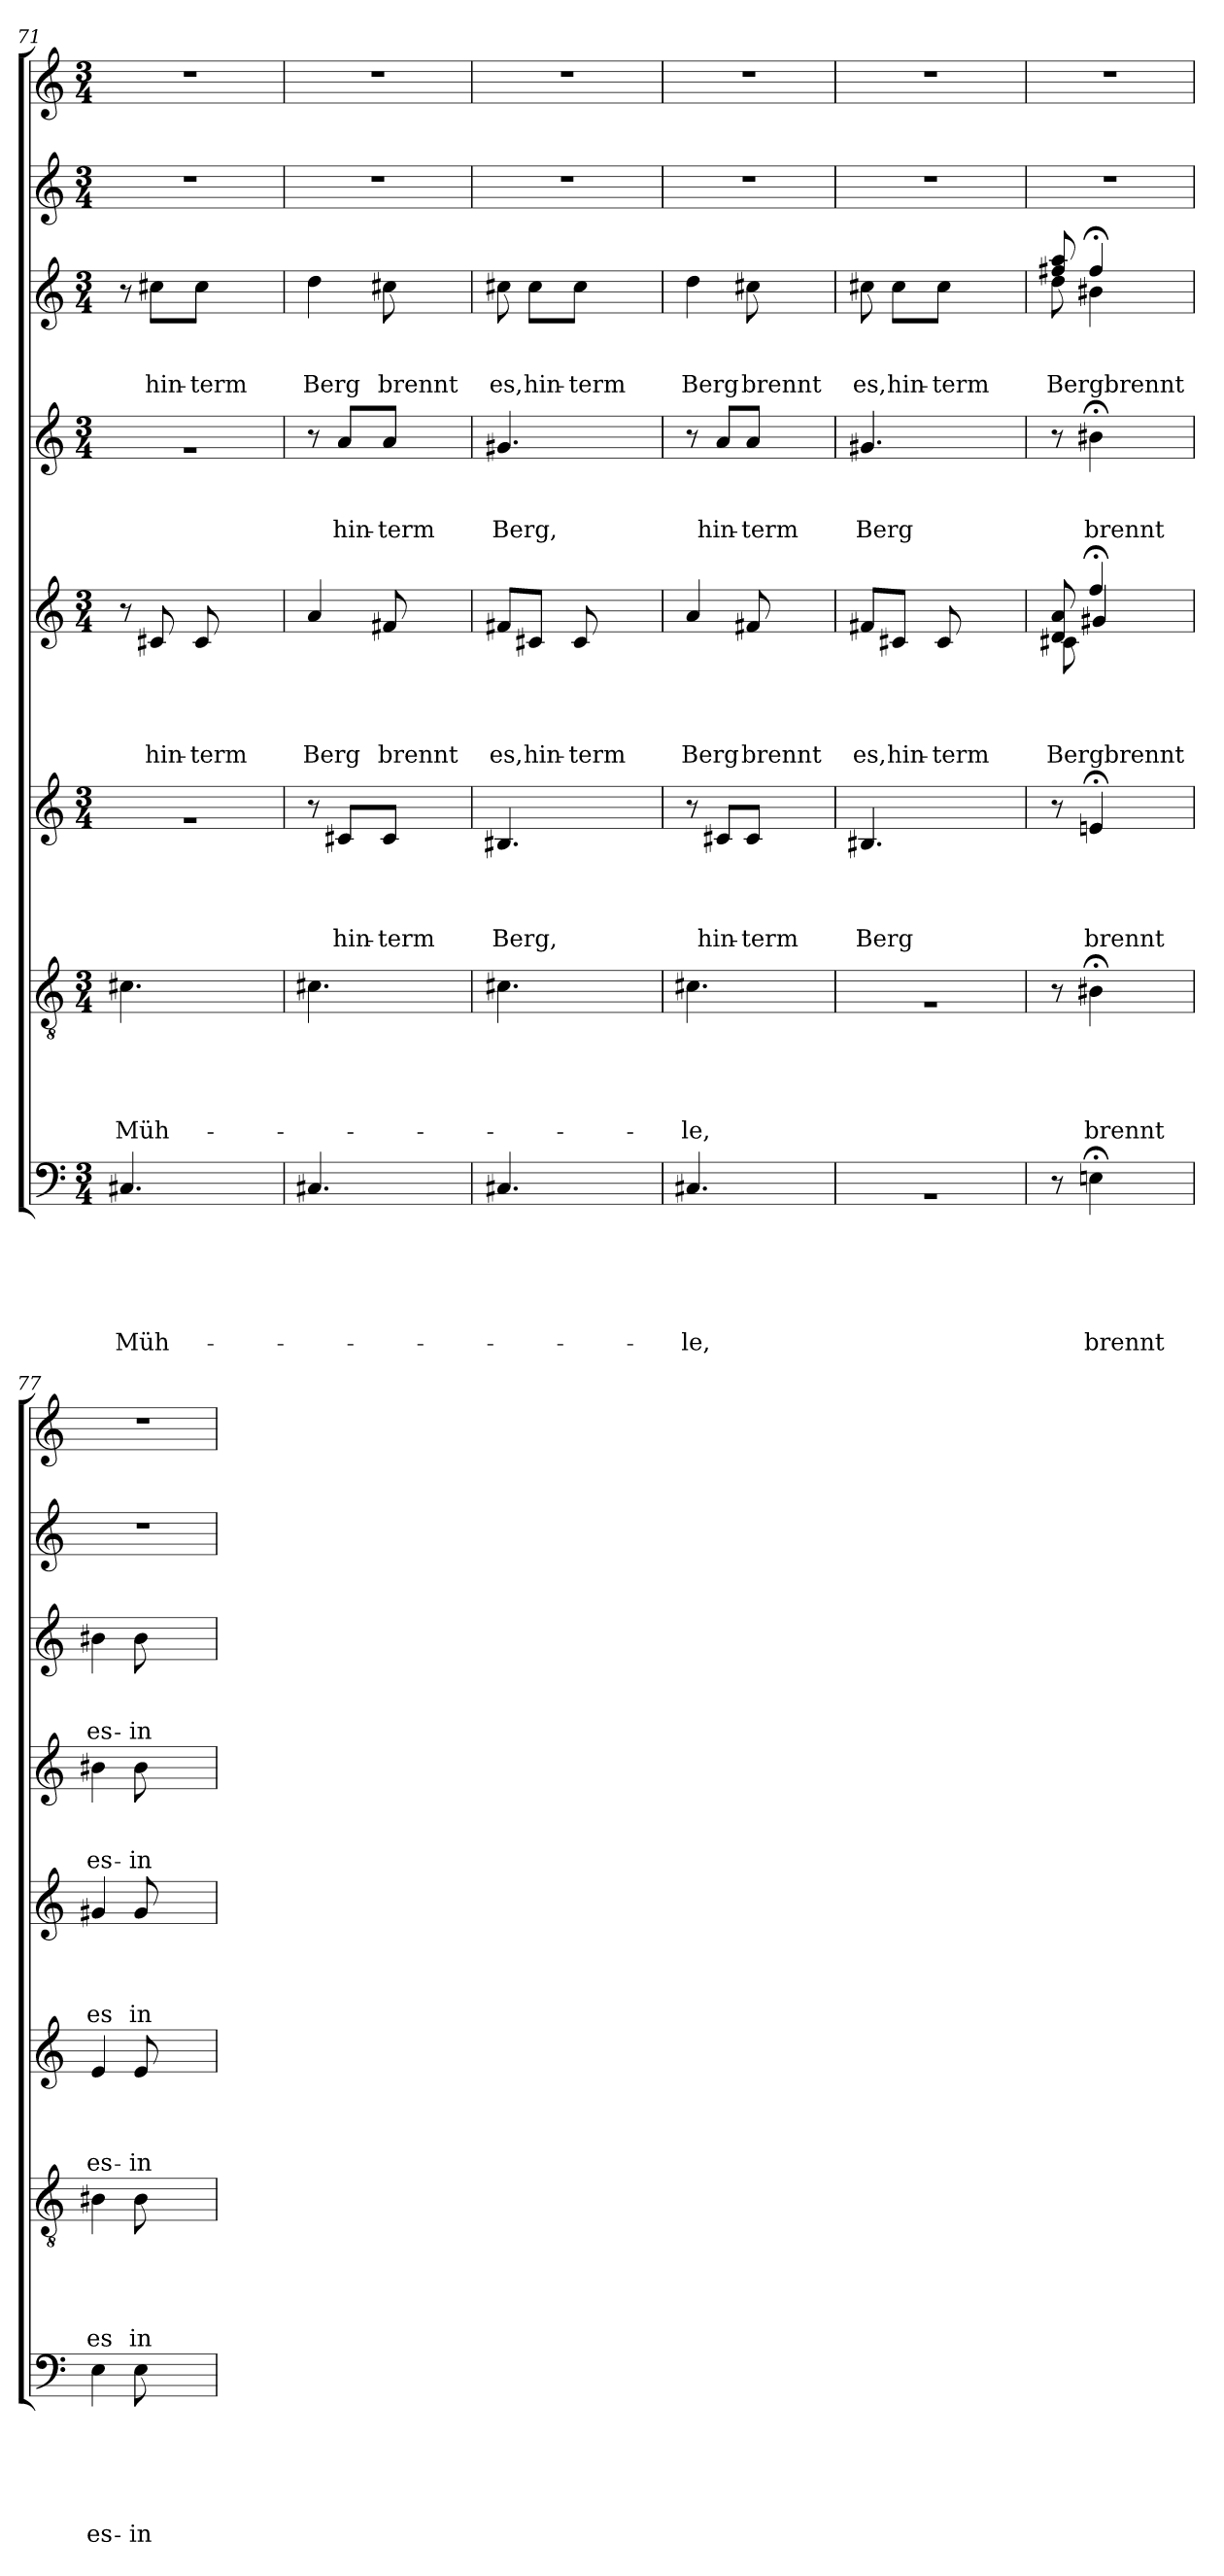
**kern	**text	**text	**text	**text	**text	**text	**kern	**text	**text	**text	**text	**text	**kern	**text	**text	**text	**text	**kern	**text	**text	**text	**text	**kern	**text	**text	**text	**kern	**text	**text	**text	**kern	**kern
*part8	*part8	*part8	*part8	*part8	*part8	*part8	*part7	*part7	*part7	*part7	*part7	*part7	*part6	*part6	*part6	*part6	*part6	*part5	*part5	*part5	*part5	*part5	*part4	*part4	*part4	*part4	*part3	*part3	*part3	*part3	*part2	*part1
*staff8	*staff8	*staff8	*staff8	*staff8	*staff8	*staff8	*staff7	*staff7	*staff7	*staff7	*staff7	*staff7	*staff6	*staff6	*staff6	*staff6	*staff6	*staff5	*staff5	*staff5	*staff5	*staff5	*staff4	*staff4	*staff4	*staff4	*staff3	*staff3	*staff3	*staff3	*staff2	*staff1
*clefF4	*	*	*	*	*	*	*clefGv2	*	*	*	*	*	*clefG2	*	*	*	*	*clefG2	*	*	*	*	*clefG2	*	*	*	*clefG2	*	*	*	*clefG2	*clefG2
*k[]	*	*	*	*	*	*	*k[]	*	*	*	*	*	*k[]	*	*	*	*	*k[]	*	*	*	*	*k[]	*	*	*	*k[]	*	*	*	*k[]	*k[]
*C:	*	*	*	*	*	*	*C:	*	*	*	*	*	*C:	*	*	*	*	*C:	*	*	*	*	*C:	*	*	*	*C:	*	*	*	*C:	*C:
*M3/4	*	*	*	*	*	*	*M3/4	*	*	*	*	*	*M3/4	*	*	*	*	*M3/4	*	*	*	*	*M3/4	*	*	*	*M3/4	*	*	*	*M3/4	*M3/4
=71	=71	=71	=71	=71	=71	=71	=71	=71	=71	=71	=71	=71	=71	=71	=71	=71	=71	=71	=71	=71	=71	=71	=71	=71	=71	=71	=71	=71	=71	=71	=71	=71
!	!	!	!	!	!	!LO:LY:b	!	!	!	!	!	!LO:LY:b	!LO:N:vis=1	!	!	!	!	!	!	!	!	!	!LO:N:vis=1	!	!	!	!	!	!	!	!	!
4.C#X/	.	.	.	.	.	Müh-	4.c#X\	.	.	.	.	Müh-	2.ra	.	.	.	.	8r	.	.	.	.	2.ra	.	.	.	8r	.	.	.	2.r	2.r
!	!	!	!	!	!	!	!	!	!	!	!	!	!	!	!	!	!	!	!	!	!	!LO:LY:b	!	!	!	!	!	!	!	!LO:LY:b	!	!
.	.	.	.	.	.	.	.	.	.	.	.	.	.	.	.	.	.	8c#X/	.	.	.	hin-	.	.	.	.	8cc#X\L	.	.	hin-	.	.
!	!	!	!	!	!	!	!	!	!	!	!	!	!	!	!	!	!	!	!	!	!	!LO:LY:b	!	!	!	!	!	!	!	!LO:LY:b	!	!
.	.	.	.	.	.	.	.	.	.	.	.	.	.	.	.	.	.	8c#/	.	.	.	-term	.	.	.	.	8cc#\J	.	.	-term	.	.
4.ryy	.	.	.	.	.	.	4.ryy	.	.	.	.	.	.	.	.	.	.	4.ryy	.	.	.	.	.	.	.	.	4.ryy	.	.	.	.	.
=72	=72	=72	=72	=72	=72	=72	=72	=72	=72	=72	=72	=72	=72	=72	=72	=72	=72	=72	=72	=72	=72	=72	=72	=72	=72	=72	=72	=72	=72	=72	=72	=72
!	!	!	!	!	!	!	!	!	!	!	!	!	!	!	!	!	!	!	!	!	!	!LO:LY:b	!	!	!	!	!	!	!	!LO:LY:b	!	!
4.C#/	.	.	.	.	.	.	4.c#\	.	.	.	.	.	8r	.	.	.	.	4a/	.	.	.	Berg	8r	.	.	.	4dd\	.	.	Berg	2.r	2.r
!	!	!	!	!	!	!	!	!	!	!	!	!	!	!	!	!	!LO:LY:b	!	!	!	!	!	!	!	!	!LO:LY:b	!	!	!	!	!	!
.	.	.	.	.	.	.	.	.	.	.	.	.	8c#X/L	.	.	.	hin-	.	.	.	.	.	8a/L	.	.	hin-	.	.	.	.	.	.
!	!	!	!	!	!	!	!	!	!	!	!	!	!	!	!	!	!LO:LY:b	!	!	!	!	!LO:LY:b	!	!	!	!LO:LY:b	!	!	!	!LO:LY:b	!	!
.	.	.	.	.	.	.	.	.	.	.	.	.	8c#/J	.	.	.	-term	8f#X/	.	.	.	brennt	8a/J	.	.	-term	8cc#X\	.	.	brennt	.	.
4.ryy	.	.	.	.	.	.	4.ryy	.	.	.	.	.	4.ryy	.	.	.	.	4.ryy	.	.	.	.	4.ryy	.	.	.	4.ryy	.	.	.	.	.
=73	=73	=73	=73	=73	=73	=73	=73	=73	=73	=73	=73	=73	=73	=73	=73	=73	=73	=73	=73	=73	=73	=73	=73	=73	=73	=73	=73	=73	=73	=73	=73	=73
!	!	!	!	!	!	!	!	!	!	!	!	!	!	!	!	!	!LO:LY:b	!	!	!	!	!LO:LY:b	!	!	!	!LO:LY:b	!	!	!	!LO:LY:b	!	!
4.C#/	.	.	.	.	.	.	4.c#\	.	.	.	.	.	4.B#X/	.	.	.	Berg,	8f#X/L	.	.	.	es,	4.g#X/	.	.	Berg,	8cc#X\	.	.	es,	2.r	2.r
!	!	!	!	!	!	!	!	!	!	!	!	!	!	!	!	!	!	!	!	!	!	!LO:LY:b	!	!	!	!	!	!	!	!LO:LY:b	!	!
.	.	.	.	.	.	.	.	.	.	.	.	.	.	.	.	.	.	8c#X/J	.	.	.	hin-	.	.	.	.	8cc#\L	.	.	hin-	.	.
!	!	!	!	!	!	!	!	!	!	!	!	!	!	!	!	!	!	!	!	!	!	!LO:LY:b	!	!	!	!	!	!	!	!LO:LY:b	!	!
.	.	.	.	.	.	.	.	.	.	.	.	.	.	.	.	.	.	8c#/	.	.	.	-term	.	.	.	.	8cc#\J	.	.	-term	.	.
4.ryy	.	.	.	.	.	.	4.ryy	.	.	.	.	.	4.ryy	.	.	.	.	4.ryy	.	.	.	.	4.ryy	.	.	.	4.ryy	.	.	.	.	.
!!LO:LB:g=z
=74	=74	=74	=74	=74	=74	=74	=74	=74	=74	=74	=74	=74	=74	=74	=74	=74	=74	=74	=74	=74	=74	=74	=74	=74	=74	=74	=74	=74	=74	=74	=74	=74
!	!	!	!	!	!	!LO:LY:b	!	!	!	!	!	!LO:LY:b	!	!	!	!	!	!	!	!	!	!LO:LY:b	!	!	!	!	!	!	!	!LO:LY:b	!	!
4.C#X/	.	.	.	.	.	-le,	4.c#X\	.	.	.	.	-le,	8r	.	.	.	.	4a/	.	.	.	Berg	8r	.	.	.	4dd\	.	.	Berg	2.r	2.r
!	!	!	!	!	!	!	!	!	!	!	!	!	!	!	!	!	!LO:LY:b	!	!	!	!	!	!	!	!	!LO:LY:b	!	!	!	!	!	!
.	.	.	.	.	.	.	.	.	.	.	.	.	8c#X/L	.	.	.	hin-	.	.	.	.	.	8a/L	.	.	hin-	.	.	.	.	.	.
!	!	!	!	!	!	!	!	!	!	!	!	!	!	!	!	!	!LO:LY:b	!	!	!	!	!LO:LY:b	!	!	!	!LO:LY:b	!	!	!	!LO:LY:b	!	!
.	.	.	.	.	.	.	.	.	.	.	.	.	8c#/J	.	.	.	-term	8f#X/	.	.	.	brennt	8a/J	.	.	-term	8cc#X\	.	.	brennt	.	.
4.ryy	.	.	.	.	.	.	4.ryy	.	.	.	.	.	4.ryy	.	.	.	.	4.ryy	.	.	.	.	4.ryy	.	.	.	4.ryy	.	.	.	.	.
=75	=75	=75	=75	=75	=75	=75	=75	=75	=75	=75	=75	=75	=75	=75	=75	=75	=75	=75	=75	=75	=75	=75	=75	=75	=75	=75	=75	=75	=75	=75	=75	=75
!LO:N:vis=1	!	!	!	!	!	!	!LO:N:vis=1	!	!	!	!	!	!	!	!	!	!LO:LY:b	!	!	!	!	!LO:LY:b	!	!	!	!LO:LY:b	!	!	!	!LO:LY:b	!	!
2.rC	.	.	.	.	.	.	2.rA	.	.	.	.	.	4.B#X/	.	.	.	Berg	8f#X/L	.	.	.	es,	4.g#X/	.	.	Berg	8cc#X\	.	.	es,	2.r	2.r
!	!	!	!	!	!	!	!	!	!	!	!	!	!	!	!	!	!	!	!	!	!	!LO:LY:b	!	!	!	!	!	!	!	!LO:LY:b	!	!
.	.	.	.	.	.	.	.	.	.	.	.	.	.	.	.	.	.	8c#X/J	.	.	.	hin-	.	.	.	.	8cc#\L	.	.	hin-	.	.
!	!	!	!	!	!	!	!	!	!	!	!	!	!	!	!	!	!	!	!	!	!	!LO:LY:b	!	!	!	!	!	!	!	!LO:LY:b	!	!
.	.	.	.	.	.	.	.	.	.	.	.	.	.	.	.	.	.	8c#/	.	.	.	-term	.	.	.	.	8cc#\J	.	.	-term	.	.
.	.	.	.	.	.	.	.	.	.	.	.	.	4.ryy	.	.	.	.	4.ryy	.	.	.	.	4.ryy	.	.	.	4.ryy	.	.	.	.	.
=76	=76	=76	=76	=76	=76	=76	=76	=76	=76	=76	=76	=76	=76	=76	=76	=76	=76	=76	=76	=76	=76	=76	=76	=76	=76	=76	=76	=76	=76	=76	=76	=76
!	!	!	!	!	!	!	!	!	!	!	!	!	!	!	!	!	!	!	!	!	!	!LO:LY:b	!	!	!	!	!	!	!	!LO:LY:b	!	!
*	*	*	*	*	*	*	*	*	*	*	*	*	*	*	*	*	*	*^	*	*	*	*	*	*	*	*	*^	*	*	*	*	*
8r	.	.	.	.	.	.	8r	.	.	.	.	.	8r	.	.	.	.	8d/ 8a/	8c#X\	.	.	.	Bergbrennt	8r	.	.	.	8ff#X/ 8aa/	8dd\	.	.	Bergbrennt	2.r	2.r
!	!	!	!	!	!	!LO:LY:b	!	!	!	!	!	!LO:LY:b	!	!	!	!	!LO:LY:b	!	!	!	!	!	!	!	!	!	!LO:LY:b	!	!	!	!	!	!	!
4Eni;<\	.	.	.	.	.	brennt	4B#X;<\	.	.	.	.	brennt	4eni;/	.	.	.	brennt	4ff;</	4g#X/	.	.	.	.	4b#X;<\	.	.	brennt	4ff#;</	4b#X\	.	.	.	.	.
4.ryy	.	.	.	.	.	.	4.ryy	.	.	.	.	.	4.ryy	.	.	.	.	4.ryy	4.ryy	.	.	.	.	4.ryy	.	.	.	4.ryy	4.ryy	.	.	.	.	.
=77	=77	=77	=77	=77	=77	=77	=77	=77	=77	=77	=77	=77	=77	=77	=77	=77	=77	=77	=77	=77	=77	=77	=77	=77	=77	=77	=77	=77	=77	=77	=77	=77	=77	=77
!	!	!	!	!	!	!LO:LY:b	!	!	!	!	!	!LO:LY:b	!	!	!	!	!LO:LY:b	!	!	!	!	!	!LO:LY:b	!	!	!	!LO:LY:b	!	!	!	!	!LO:LY:b	!	!
*	*	*	*	*	*	*	*	*	*	*	*	*	*	*	*	*	*	*v	*v	*	*	*	*	*	*	*	*	*v	*v	*	*	*	*	*
4E\	.	.	.	.	.	es-	4B#X\	.	.	.	.	es	4e/	.	.	.	es-	4g#X/	.	.	.	es	4b#X\	.	.	es-	4b#X\	.	.	es-	2.r	2.r
!	!	!	!	!	!	!LO:LY:b	!	!	!	!	!	!LO:LY:b	!	!	!	!	!LO:LY:b	!	!	!	!	!LO:LY:b	!	!	!	!LO:LY:b	!	!	!	!LO:LY:b	!	!
8E\	.	.	.	.	.	-in	8B#\	.	.	.	.	in	8e/	.	.	.	-in	8g#/	.	.	.	in	8b#\	.	.	-in	8b#\	.	.	-in	.	.
4.ryy	.	.	.	.	.	.	4.ryy	.	.	.	.	.	4.ryy	.	.	.	.	4.ryy	.	.	.	.	4.ryy	.	.	.	4.ryy	.	.	.	.	.
=	=	=	=	=	=	=	=	=	=	=	=	=	=	=	=	=	=	=	=	=	=	=	=	=	=	=	=	=	=	=	=	=
*-	*-	*-	*-	*-	*-	*-	*-	*-	*-	*-	*-	*-	*-	*-	*-	*-	*-	*-	*-	*-	*-	*-	*-	*-	*-	*-	*-	*-	*-	*-	*-	*-
